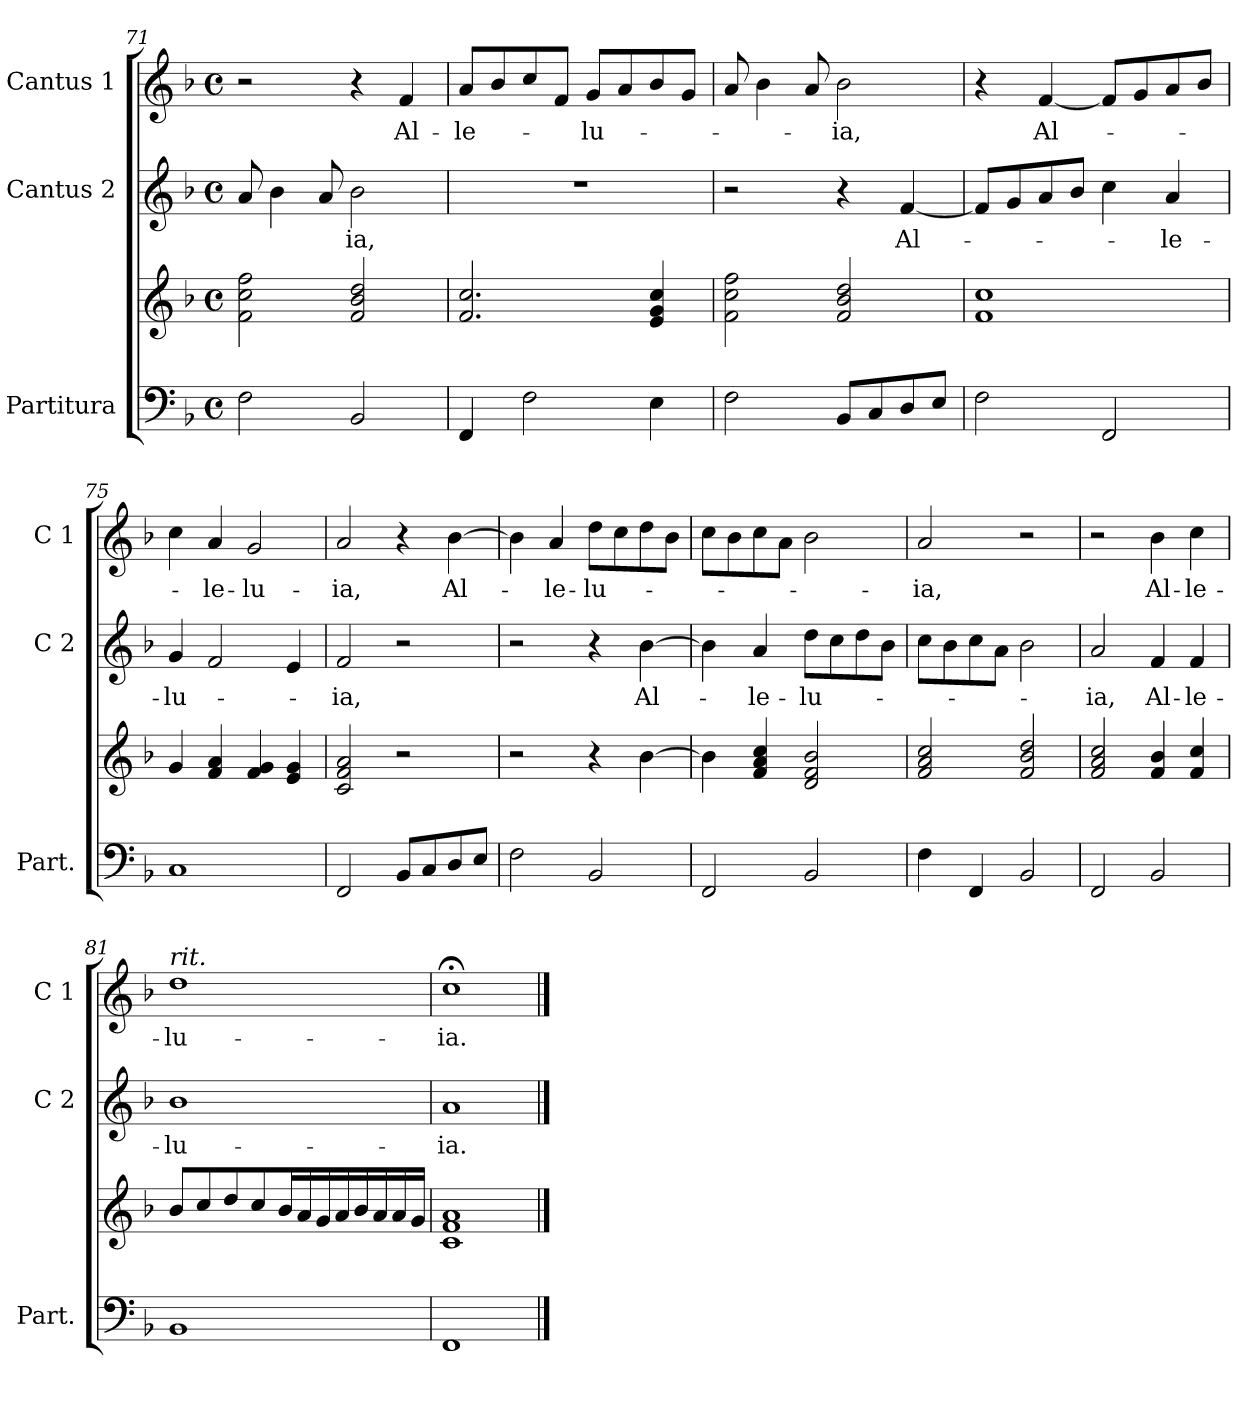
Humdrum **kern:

**kern	**kern	**kern	**text	**kern	**text
*part3	*part3	*part2	*part2	*part1	*part1
*staff4	*staff3	*staff2	*staff2	*staff1	*staff1
*I"Partitura	*	*I"Cantus 2	*	*I"Cantus 1	*
*I'Part.	*	*I'C 2	*	*I'C 1	*
*clefF4	*clefG2	*clefG2	*	*clefG2	*
*k[b-]	*k[b-]	*k[b-]	*	*k[b-]	*
*F:	*F:	*F:	*	*F:	*
*M4/4	*M4/4	*M4/4	*	*M4/4	*
*met(c)	*met(c)	*met(c)	*	*met(c)	*
=71	=71	=71	=71	=71	=71
2F\	2f!\ 2cc!\ 2ff!\	8a/	.	2r	.
.	.	4b-\	.	.	.
.	.	8a/	.	.	.
!	!	!	!LO:LY:b	!	!
2BB-/	2f!/ 2b-!/ 2dd!/	2b-\	-ia,	4r	.
!	!	!	!	!	!LO:LY:b
.	.	.	.	4f/	Al-
!!LO:LB:g=z
=72	=72	=72	=72	=72	=72
!	!	!	!	!	!LO:LY:b
4FF/	2.f!/ 2.cc!/	1r	.	8a/L	-le-
.	.	.	.	8b-/	.
2F\	.	.	.	8cc/	.
.	.	.	.	8f/J	.
!	!	!	!	!	!LO:LY:b
.	.	.	.	8g/L	-lu-
.	.	.	.	8a/	.
4E\	4e!/ 4g!/ 4cc!/	.	.	8b-/	.
.	.	.	.	8g/J	.
=73	=73	=73	=73	=73	=73
2F\	2f!\ 2cc!\ 2ff!\	2r	.	8a/	.
.	.	.	.	4b-\	.
.	.	.	.	8a/	.
!	!	!	!	!	!LO:LY:b
8BB-/L	2f!/ 2b-!/ 2dd!/	4r	.	2b-\	-ia,
8C/	.	.	.	.	.
!	!	!	!LO:LY:b	!	!
8D/	.	[4f/	Al-	.	.
8E/J	.	.	.	.	.
=74	=74	=74	=74	=74	=74
2F\	1f! 1cc!	8f/L]	.	4r	.
.	.	8g/	.	.	.
!	!	!	!	!	!LO:LY:b
.	.	8a/	.	[4f/	Al-
.	.	8b-/J	.	.	.
2FF/	.	4cc\	.	8f/L]	.
.	.	.	.	8g/	.
!	!	!	!LO:LY:b	!	!
.	.	4a/	-le-	8a/	.
.	.	.	.	8b-/J	.
=75	=75	=75	=75	=75	=75
!	!	!	!LO:LY:b	!	!
1C	4g!/	4g/	-lu-	4cc\	.
!	!	!	!	!	!LO:LY:b
.	4f!/ 4a!/	2f/	.	4a/	-le-
!	!	!	!	!	!LO:LY:b
.	4f!/ 4g!/	.	.	2g/	-lu-
.	4e!/ 4g!/	4e/	.	.	.
=76	=76	=76	=76	=76	=76
!	!	!	!LO:LY:b	!	!
!	!	!	!	!	!LO:LY:b
2FF/	2c!/ 2f!/ 2a!/	2f/	-ia,	2a/	-ia,
8BB-/L	2r	2r	.	4r	.
8C/	.	.	.	.	.
!	!	!	!	!	!LO:LY:b
8D/	.	.	.	[4b-\	Al-
8E/J	.	.	.	.	.
=77	=77	=77	=77	=77	=77
2F\	2r	2r	.	4b-\]	.
!	!	!	!	!	!LO:LY:b
.	.	.	.	4a/	-le-
!	!	!	!	!	!LO:LY:b
2BB-/	4r	4r	.	8dd\L	-lu-
.	.	.	.	8cc\	.
!	!	!	!LO:LY:b	!	!
.	[4b-!\	[4b-\	Al-	8dd\	.
.	.	.	.	8b-\J	.
!!LO:LB:g=z
=78	=78	=78	=78	=78	=78
2FF/	4b-!\]	4b-\]	.	8cc\L	.
.	.	.	.	8b-\	.
!	!	!	!LO:LY:b	!	!
.	4f!/ 4a!/ 4cc!/	4a/	-le-	8cc\	.
.	.	.	.	8a\J	.
!	!	!	!LO:LY:b	!	!
2BB-/	2d!/ 2f!/ 2b-!/	8dd\L	-lu-	2b-\	.
.	.	8cc\	.	.	.
.	.	8dd\	.	.	.
.	.	8b-\J	.	.	.
=79	=79	=79	=79	=79	=79
!	!	!	!	!	!LO:LY:b
4F\	2f!/ 2a!/ 2cc!/	8cc\L	.	2a/	-ia,
.	.	8b-\	.	.	.
4FF/	.	8cc\	.	.	.
.	.	8a\J	.	.	.
2BB-/	2f!/ 2b-!/ 2dd!/	2b-\	.	2r	.
=80	=80	=80	=80	=80	=80
!	!	!	!LO:LY:b	!	!
2FF/	2f!/ 2a!/ 2cc!/	2a/	-ia,	2r	.
!	!	!	!LO:LY:b	!	!
!	!	!	!	!	!LO:LY:b
2BB-/	4f!/ 4b-!/	4f/	Al-	4b-\	Al-
!	!	!	!LO:LY:b	!	!
!	!	!	!	!	!LO:LY:b
.	4f!/ 4cc!/	4f/	-le-	4cc\	-le-
=81	=81	=81	=81	=81	=81
!	!	!	!LO:LY:b	!	!
!	!	!	!	!LO:TX:a:i:t=rit.	!
!	!	!	!	!	!LO:LY:b
1BB-	8b-!/L	1b-	-lu-	1dd	-lu-
.	8cc/	.	.	.	.
.	8dd/	.	.	.	.
.	8cc/	.	.	.	.
.	16b-/L	.	.	.	.
.	16a/	.	.	.	.
.	16g/	.	.	.	.
.	16a/	.	.	.	.
.	16b-/	.	.	.	.
.	16a/	.	.	.	.
.	16a/	.	.	.	.
.	16g/JJ	.	.	.	.
=82	=82	=82	=82	=82	=82
!	!	!	!LO:LY:b	!	!
!	!	!	!	!	!LO:LY:b
1FF	1c! 1f! 1a!	1a	-ia.	1cc;<	-ia.
==	==	==	==	==	==
*-	*-	*-	*-	*-	*-
